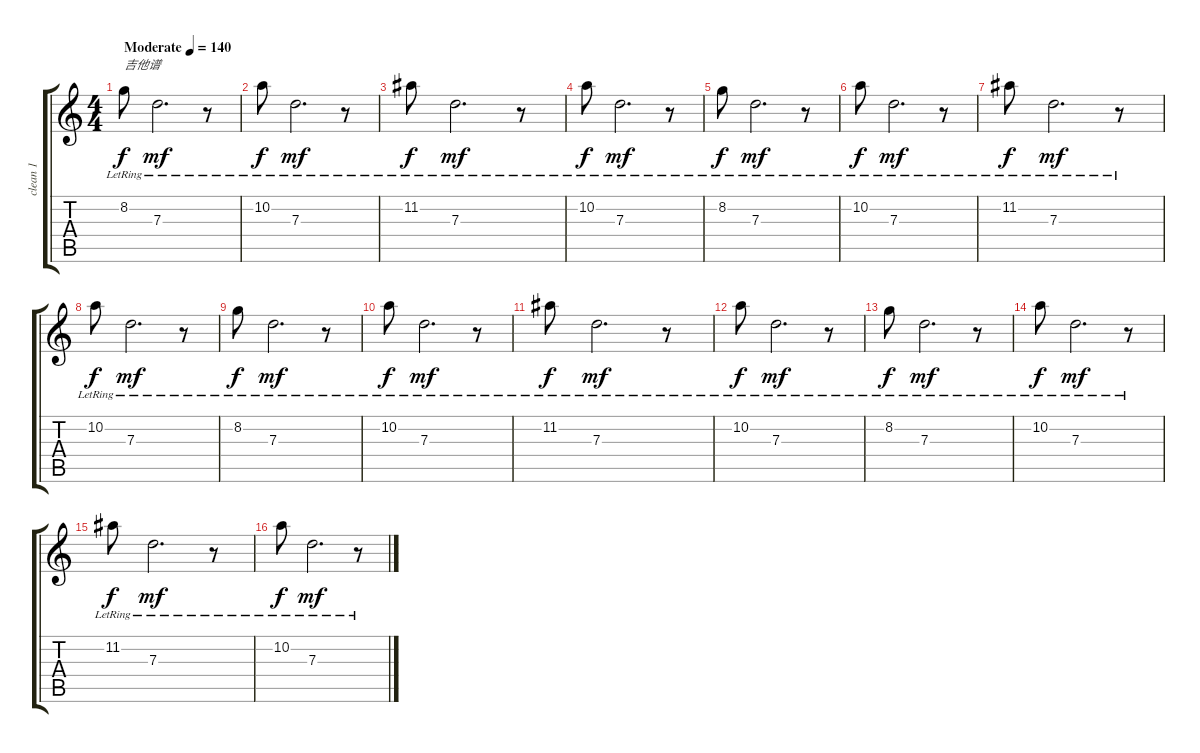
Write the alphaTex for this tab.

\track ("clean 1" "clean 1") {instrument electricguitarclean}
\staff {score tabs}
\tuning (E4 B3 G3 D3 A2 E2) {hide}
\ts (4 4)
\tempo (140 "Moderate")
\clef g2
\ks c
8.2{lr}.8{txt "吉他谱" dy f instrument electricguitarclean} 7.3{lr}.2{d dy mf} r.8 |
10.2{lr}.8{dy f} 7.3{lr}.2{d dy mf} r.8 |
11.2{lr}.8{dy f} 7.3{lr}.2{d dy mf} r.8 |
10.2{lr}.8{dy f} 7.3{lr}.2{d dy mf} r.8 |
8.2{lr}.8{dy f} 7.3{lr}.2{d dy mf} r.8 |
10.2{lr}.8{dy f} 7.3{lr}.2{d dy mf} r.8 |
11.2{lr}.8{dy f} 7.3{lr}.2{d dy mf} r.8 |
10.2{lr}.8{dy f} 7.3{lr}.2{d dy mf} r.8 |
8.2{lr}.8{dy f} 7.3{lr}.2{d dy mf} r.8 |
10.2{lr}.8{dy f} 7.3{lr}.2{d dy mf} r.8 |
11.2{lr}.8{dy f} 7.3{lr}.2{d dy mf} r.8 |
10.2{lr}.8{dy f} 7.3{lr}.2{d dy mf} r.8 |
8.2{lr}.8{dy f} 7.3{lr}.2{d dy mf} r.8 |
10.2{lr}.8{dy f} 7.3{lr}.2{d dy mf} r.8 |
11.2{lr}.8{dy f} 7.3{lr}.2{d dy mf} r.8 |
10.2{lr}.8{dy f} 7.3{lr}.2{d dy mf} r.8
